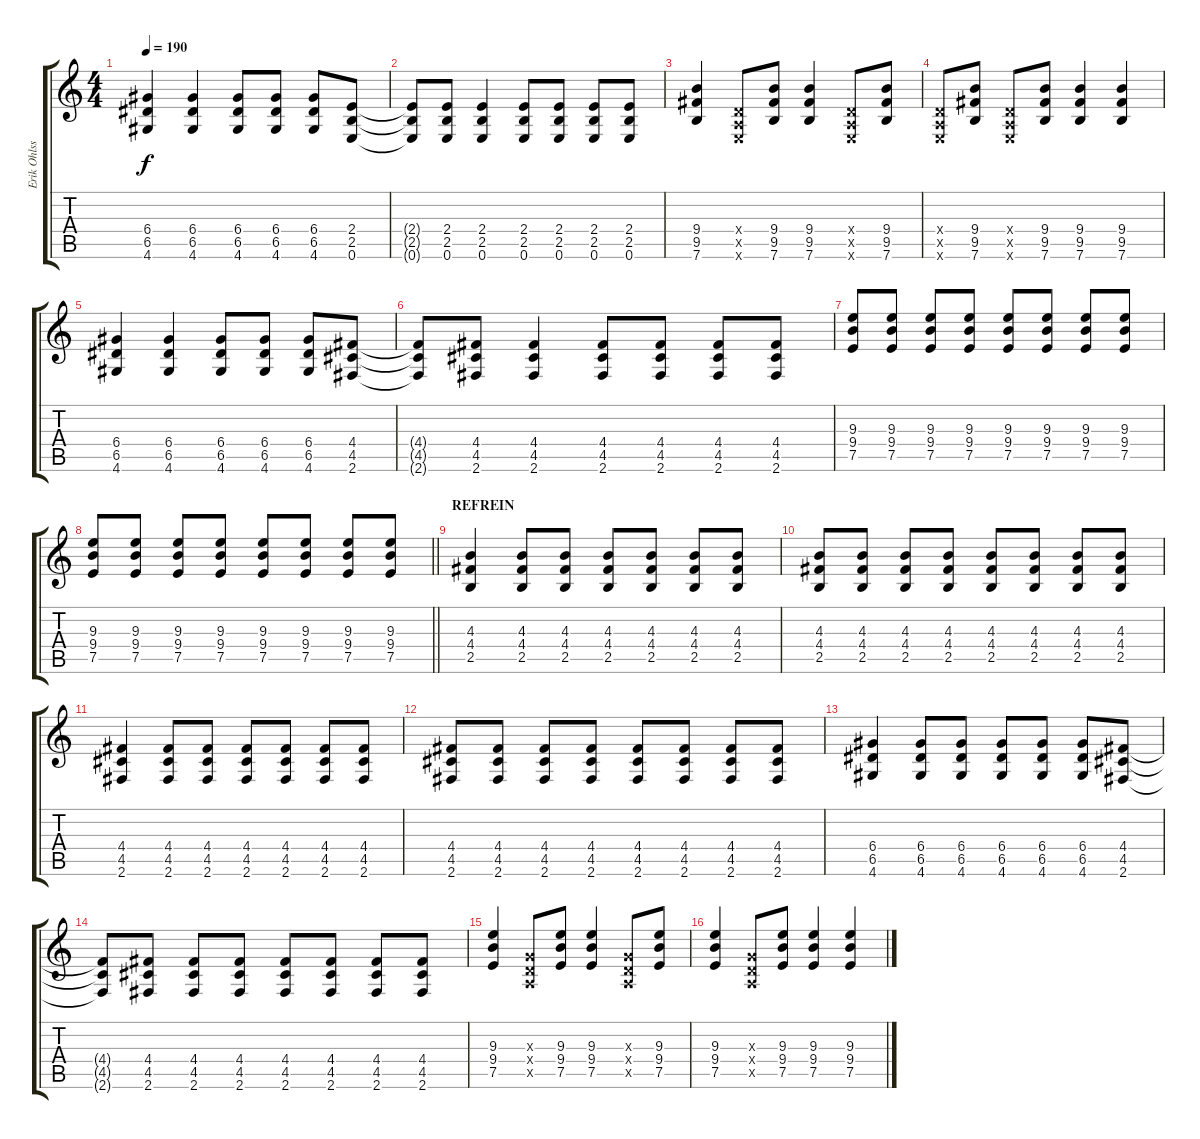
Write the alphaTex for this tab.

\track ("Erik Ohlsson" "Erik Ohlss") {instrument distortionguitar}
\staff {score tabs}
\tuning (E4 B3 G3 D3 A2 E2) {hide}
\ts (4 4)
\tempo 190
\clef g2
\ks c
(6.4 6.5 4.6).4{dy f} (6.4 6.5 4.6).4 (6.4 6.5 4.6).8 (6.4 6.5 4.6).8 (6.4 6.5 4.6).8 (2.4 2.5 0.6).8 |
(2.4{t} 2.5{t} 0.6{t}).8 (2.4 2.5 0.6).8 (2.4 2.5 0.6).4 (2.4 2.5 0.6).8 (2.4 2.5 0.6).8 (2.4 2.5 0.6).8 (2.4 2.5 0.6).8 |
(9.4 9.5 7.6).4 (0.4{x} 0.5{x} 0.6{x}).8 (9.4 9.5 7.6).8 (9.4 9.5 7.6).4 (0.4{x} 0.5{x} 0.6{x}).8 (9.4 9.5 7.6).8 |
(0.4{x} 0.5{x} 0.6{x}).8 (9.4 9.5 7.6).8 (0.4{x} 0.5{x} 0.6{x}).8 (9.4 9.5 7.6).8 (9.4 9.5 7.6).4 (9.4 9.5 7.6).4 |
(6.4 6.5 4.6).4 (6.4 6.5 4.6).4 (6.4 6.5 4.6).8 (6.4 6.5 4.6).8 (6.4 6.5 4.6).8 (4.4 4.5 2.6).8 |
(4.4{t} 4.5{t} 2.6{t}).8 (4.4 4.5 2.6).8 (4.4 4.5 2.6).4 (4.4 4.5 2.6).8 (4.4 4.5 2.6).8 (4.4 4.5 2.6).8 (4.4 4.5 2.6).8 |
(9.3 9.4 7.5).8 (9.3 9.4 7.5).8 (9.3 9.4 7.5).8 (9.3 9.4 7.5).8 (9.3 9.4 7.5).8 (9.3 9.4 7.5).8 (9.3 9.4 7.5).8 (9.3 9.4 7.5).8 |
\barLineRight lightlight
(9.3 9.4 7.5).8 (9.3 9.4 7.5).8 (9.3 9.4 7.5).8 (9.3 9.4 7.5).8 (9.3 9.4 7.5).8 (9.3 9.4 7.5).8 (9.3 9.4 7.5).8 (9.3 9.4 7.5).8 |
\section ("" "REFREIN")
(4.3 4.4 2.5).4 (4.3 4.4 2.5).8 (4.3 4.4 2.5).8 (4.3 4.4 2.5).8 (4.3 4.4 2.5).8 (4.3 4.4 2.5).8 (4.3 4.4 2.5).8 |
(4.3 4.4 2.5).8 (4.3 4.4 2.5).8 (4.3 4.4 2.5).8 (4.3 4.4 2.5).8 (4.3 4.4 2.5).8 (4.3 4.4 2.5).8 (4.3 4.4 2.5).8 (4.3 4.4 2.5).8 |
(4.4 4.5 2.6).4 (4.4 4.5 2.6).8 (4.4 4.5 2.6).8 (4.4 4.5 2.6).8 (4.4 4.5 2.6).8 (4.4 4.5 2.6).8 (4.4 4.5 2.6).8 |
(4.4 4.5 2.6).8 (4.4 4.5 2.6).8 (4.4 4.5 2.6).8 (4.4 4.5 2.6).8 (4.4 4.5 2.6).8 (4.4 4.5 2.6).8 (4.4 4.5 2.6).8 (4.4 4.5 2.6).8 |
(6.4 6.5 4.6).4 (6.4 6.5 4.6).8 (6.4 6.5 4.6).8 (6.4 6.5 4.6).8 (6.4 6.5 4.6).8 (6.4 6.5 4.6).8 (4.4 4.5 2.6).8 |
(4.4{t} 4.5{t} 2.6{t}).8 (4.4 4.5 2.6).8 (4.4 4.5 2.6).8 (4.4 4.5 2.6).8 (4.4 4.5 2.6).8 (4.4 4.5 2.6).8 (4.4 4.5 2.6).8 (4.4 4.5 2.6).8 |
(9.3 9.4 7.5).4 (0.3{x} 0.4{x} 0.5{x}).8 (9.3 9.4 7.5).8 (9.3 9.4 7.5).4 (0.3{x} 0.4{x} 0.5{x}).8 (9.3 9.4 7.5).8 |
(9.3 9.4 7.5).4 (0.3{x} 0.4{x} 0.5{x}).8 (9.3 9.4 7.5).8 (9.3 9.4 7.5).4 (9.3 9.4 7.5).4
